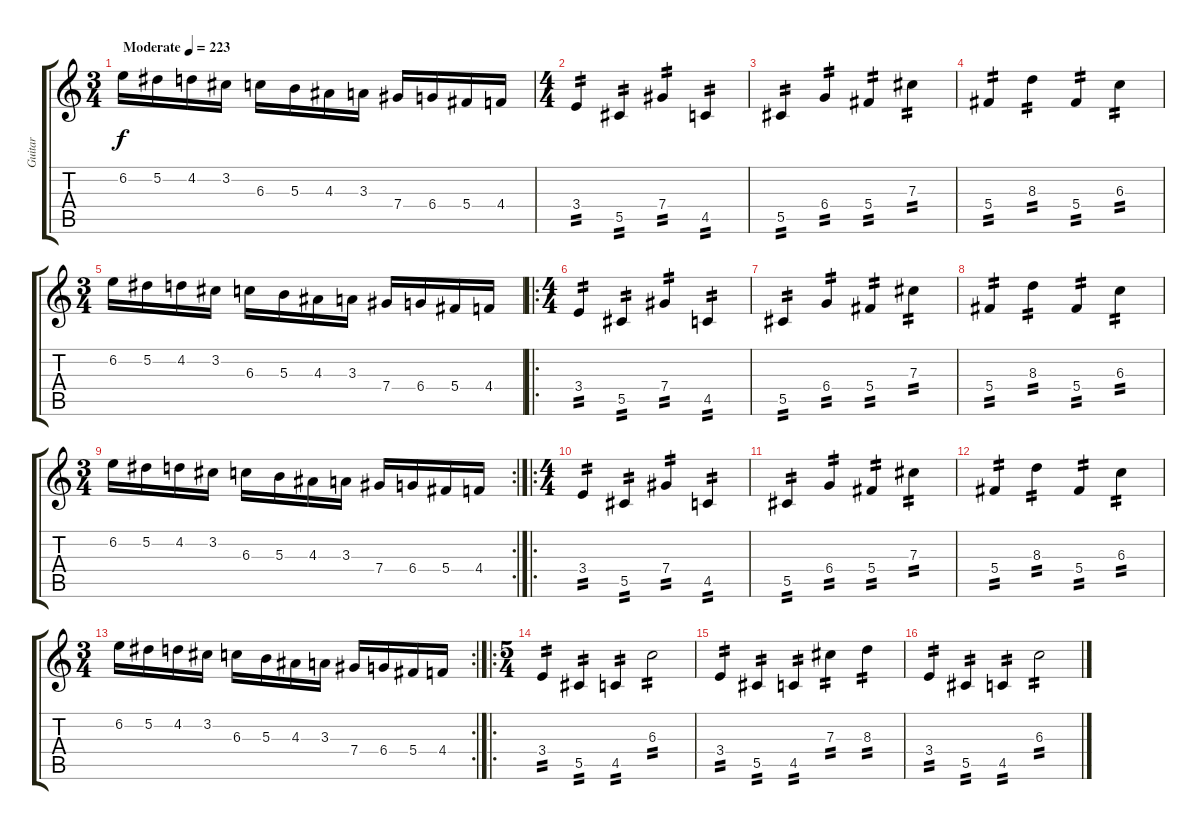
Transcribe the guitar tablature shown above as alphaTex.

\track ("Guitar" "Guitar") {instrument overdrivenguitar}
\staff {score tabs}
\tuning (Eb4 Bb3 Gb3 Db3 Ab2 Eb2) {hide}
\ts (3 4)
\tempo (223 "Moderate")
\clef g2
\ks c
6.2.16{dy f instrument overdrivenguitar} 5.2.16 4.2.16 3.2.16 6.3.16 5.3.16 4.3.16 3.3.16 7.4.16 6.4.16 5.4.16 4.4.16 |
\ts (4 4)
3.4.4{tp 2} 5.5.4{tp 2} 7.4.4{tp 2} 4.5.4{tp 2} |
5.5.4{tp 2} 6.4.4{tp 2} 5.4.4{tp 2} 7.3.4{tp 2} |
5.4.4{tp 2} 8.3.4{tp 2} 5.4.4{tp 2} 6.3.4{tp 2} |
\ts (3 4)
6.2.16 5.2.16 4.2.16 3.2.16 6.3.16 5.3.16 4.3.16 3.3.16 7.4.16 6.4.16 5.4.16 4.4.16 |
\ro
\ts (4 4)
3.4.4{tp 2} 5.5.4{tp 2} 7.4.4{tp 2} 4.5.4{tp 2} |
5.5.4{tp 2} 6.4.4{tp 2} 5.4.4{tp 2} 7.3.4{tp 2} |
5.4.4{tp 2} 8.3.4{tp 2} 5.4.4{tp 2} 6.3.4{tp 2} |
\rc 2
\ts (3 4)
6.2.16 5.2.16 4.2.16 3.2.16 6.3.16 5.3.16 4.3.16 3.3.16 7.4.16 6.4.16 5.4.16 4.4.16 |
\ro
\ts (4 4)
3.4.4{tp 2} 5.5.4{tp 2} 7.4.4{tp 2} 4.5.4{tp 2} |
5.5.4{tp 2} 6.4.4{tp 2} 5.4.4{tp 2} 7.3.4{tp 2} |
5.4.4{tp 2} 8.3.4{tp 2} 5.4.4{tp 2} 6.3.4{tp 2} |
\rc 2
\ts (3 4)
6.2.16 5.2.16 4.2.16 3.2.16 6.3.16 5.3.16 4.3.16 3.3.16 7.4.16 6.4.16 5.4.16 4.4.16 |
\ro
\ts (5 4)
3.4.4{tp 2} 5.5.4{tp 2} 4.5.4{tp 2} 6.3.2{tp 2} |
3.4.4{tp 2} 5.5.4{tp 2} 4.5.4{tp 2} 7.3.4{tp 2} 8.3.4{tp 2} |
3.4.4{tp 2} 5.5.4{tp 2} 4.5.4{tp 2} 6.3.2{tp 2}
